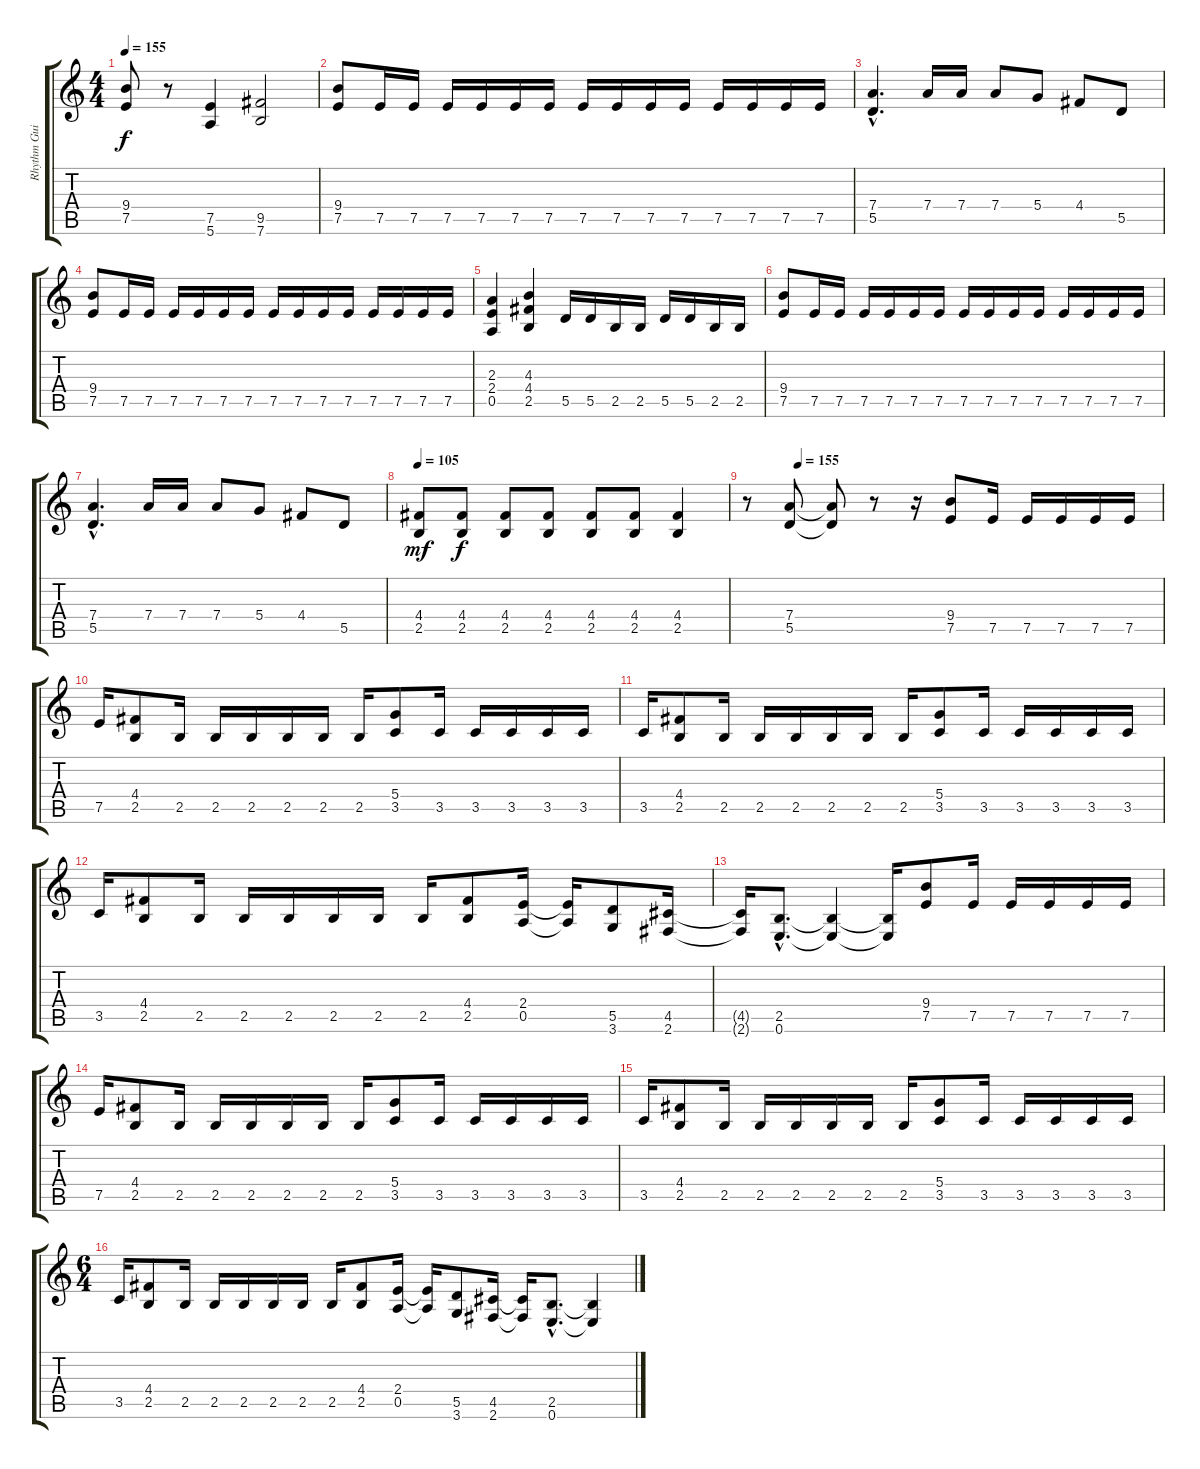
\track ("Rhythm Guitar" "Rhythm Gui") {instrument distortionguitar}
\staff {score tabs}
\tuning (E4 B3 G3 D3 A2 E2) {hide}
\ts (4 4)
\tempo 155
\clef g2
\ks c
(9.4 7.5).8{dy f} r.8 (7.5 5.6).4 (9.5 7.6).2 |
(9.4 7.5).8 7.5.16 7.5.16 7.5.16 7.5.16 7.5.16 7.5.16 7.5.16 7.5.16 7.5.16 7.5.16 7.5.16 7.5.16 7.5.16 7.5.16 |
(7.4{hac} 5.5{hac}).4{d} 7.4.16 7.4.16 7.4.8 5.4.8 4.4.8 5.5.8 |
(9.4 7.5).8 7.5.16 7.5.16 7.5.16 7.5.16 7.5.16 7.5.16 7.5.16 7.5.16 7.5.16 7.5.16 7.5.16 7.5.16 7.5.16 7.5.16 |
(2.3 2.4 0.5).4 (4.3 4.4 2.5).4 5.5.16 5.5.16 2.5.16 2.5.16 5.5.16 5.5.16 2.5.16 2.5.16 |
(9.4 7.5).8 7.5.16 7.5.16 7.5.16 7.5.16 7.5.16 7.5.16 7.5.16 7.5.16 7.5.16 7.5.16 7.5.16 7.5.16 7.5.16 7.5.16 |
(7.4{hac} 5.5{hac}).4{d} 7.4.16 7.4.16 7.4.8 5.4.8 4.4.8 5.5.8 |
\tempo 105
(4.4 2.5).8{dy mf} (4.4 2.5).8{dy f} (4.4 2.5).8 (4.4 2.5).8 (4.4 2.5).8 (4.4 2.5).8 (4.4 2.5).4 |
\tempo (155 0.125)
r.8 (7.4 5.5).8 (7.4{t} 5.5{t}).8 r.8 r.16 (9.4 7.5).8 7.5.16 7.5.16 7.5.16 7.5.16 7.5.16 |
7.5.16 (4.4 2.5).8 2.5.16 2.5.16 2.5.16 2.5.16 2.5.16 2.5.16 (5.4 3.5).8 3.5.16 3.5.16 3.5.16 3.5.16 3.5.16 |
3.5.16 (4.4 2.5).8 2.5.16 2.5.16 2.5.16 2.5.16 2.5.16 2.5.16 (5.4 3.5).8 3.5.16 3.5.16 3.5.16 3.5.16 3.5.16 |
3.5.16 (4.4 2.5).8 2.5.16 2.5.16 2.5.16 2.5.16 2.5.16 2.5.16 (4.4 2.5).8 (2.4 0.5).16 (2.4{t} 0.5{t}).16 (5.5 3.6).8 (4.5 2.6).16 |
(4.5{t} 2.6{t}).16 (2.5{hac} 0.6{hac}).8{d} (2.5{t} 0.6{t}).4 (2.5{t} 0.6{t}).16 (9.4 7.5).8 7.5.16 7.5.16 7.5.16 7.5.16 7.5.16 |
7.5.16 (4.4 2.5).8 2.5.16 2.5.16 2.5.16 2.5.16 2.5.16 2.5.16 (5.4 3.5).8 3.5.16 3.5.16 3.5.16 3.5.16 3.5.16 |
3.5.16 (4.4 2.5).8 2.5.16 2.5.16 2.5.16 2.5.16 2.5.16 2.5.16 (5.4 3.5).8 3.5.16 3.5.16 3.5.16 3.5.16 3.5.16 |
\ts (6 4)
3.5.16 (4.4 2.5).8 2.5.16 2.5.16 2.5.16 2.5.16 2.5.16 2.5.16 (4.4 2.5).8 (2.4 0.5).16 (2.4{t} 0.5{t}).16 (5.5 3.6).8 (4.5 2.6).16 (4.5{t} 2.6{t}).16 (2.5{hac} 0.6{hac}).8{d} (2.5{t} 0.6{t}).4
